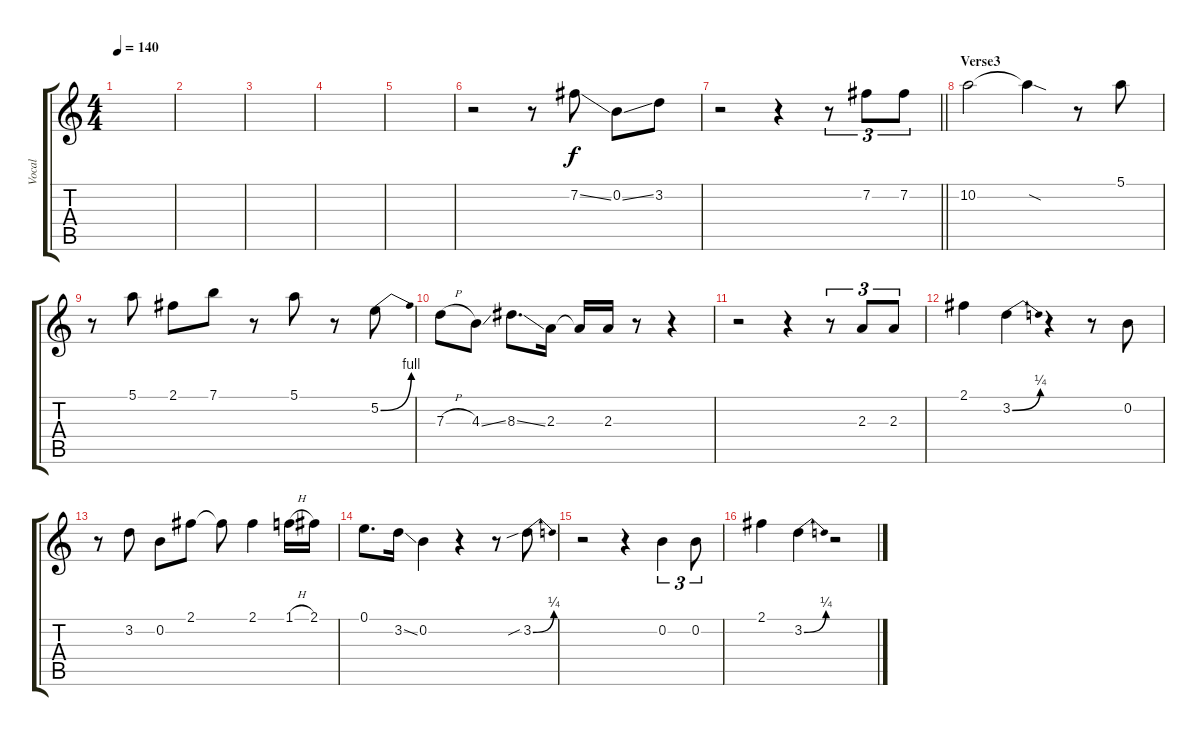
\track ("Vocal" "Vocal") {instrument overdrivenguitar}
\staff {score tabs}
\tuning (E4 B3 G3 D3 A2 E2) {hide}
\ts (4 4)
\tempo 140
\clef g2
\ks c
|
|
|
|
|
r.2 r.8 7.2{ss}.8 0.2{ss}.8 3.2.8 |
\barLineRight lightlight
r.2 r.4 r.8{tu (3 2)} 7.2.8{tu (3 2)} 7.2.8{tu (3 2)} |
\section ("" "Verse3")
10.2.2 10.2{sod t}.4 r.8 5.1.8 |
r.8 5.1.8 2.1.8 7.1.8 r.8 5.1.8 r.8 5.2{be (bend 0 0 60 4)}.8 |
7.3{h}.8 4.3{ss}.8 8.3{ss}.8{d} 2.3.16 2.3{t}.16 2.3.16 r.8 r.4 |
r.2 r.4 r.8{tu (3 2)} 2.3.8{tu (3 2)} 2.3.8{tu (3 2)} |
2.1.4 3.2{be (bend 0 0 60 1)}.4 r.4 r.8 0.2.8 |
r.8 3.2.8 0.2.8 2.1.8 2.1{t}.8 2.1.4 1.1{h}.16 2.1.16 |
0.1.8{d} 3.2{ss}.16 0.2.4 r.4 r.8 3.2{be (bend 0 0 60 1) sib}.8 |
r.2 r.4 0.2.4{tu (3 2)} 0.2.8{tu (3 2)} |
2.1.4 3.2{be (bend 0 0 60 1)}.4 r.2
